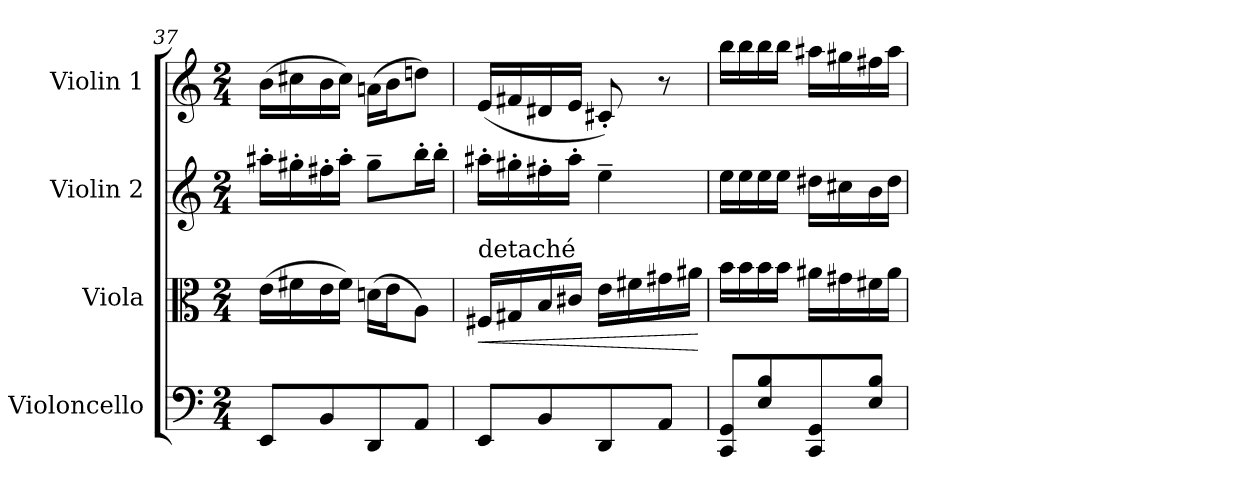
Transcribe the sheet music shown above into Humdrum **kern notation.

**kern	**dynam	**kern	**dynam	**kern	**dynam	**kern	**dynam
*part4	*part4	*part3	*part3	*part2	*part2	*part1	*part1
*staff4	*staff4	*staff3	*staff3	*staff2	*staff2	*staff1	*staff1
*I"Violoncello	*	*I"Viola	*	*I"Violin 2	*	*I"Violin 1	*
*I'Vc	*	*I'Vla	*	*I'Vln	*	*I'Vln	*
!!LO:LB:g=z
*clefF4	*	*clefC3	*	*clefG2	*	*clefG2	*
*k[]	*	*k[]	*	*k[]	*	*k[]	*
*M2/4	*	*M2/4	*	*M2/4	*	*M2/4	*
=37	=37	=37	=37	=37	=37	=37	=37
8EE/L	.	(16e\LL	.	16aa#X'\LL	.	(16b\LL	.
.	.	16f#X\	.	16gg#X'\	.	16cc#X\	.
8BB/	.	16e\	.	16ff#X'\	.	16b\	.
.	.	16f#\JJ)	.	16aa#'\JJ	.	16cc#\JJ)	.
8DD/	.	(16dn\LL	.	8gg#~\L	.	(16an\LL	.
.	.	16e\J	.	.	.	16b\J	.
8AA/J	.	8A\J)	.	16bb'\L	.	8ddn\J)	.
.	.	.	.	16bb'\JJ	.	.	.
=38	=38	=38	=38	=38	=38	=38	=38
!	!	!LO:TX:a:t=detaché	!	!	!	!	!
!	!	!	!LO:HP:b	!	!	!	!
8EE/L	.	16F#X/LL	<	16aa#X'\LL	.	(16e/LL	.
.	.	16G#X/	.	16gg#X'\	.	16f#X/	.
8BB/	.	16B/	.	16ff#X'\	.	16d#X/	.
.	.	16c#X/JJ	.	16aa#'\JJ	.	16e/JJ	.
8DD/	.	16e\LL	.	4ee~\	.	8c#X'/)	.
.	.	16f#X\	.	.	.	.	.
8AA/J	.	16g#X\	.	.	.	8r	.
.	.	16a#X\JJ	.	.	.	.	.
.	.	.	[	.	.	.	.
=39	=39	=39	=39	=39	=39	=39	=39
!	!LO:DY:b	!	!	!	!	!	!
!	!LO:DY:n=1:b	!	!LO:DY:b	!	!	!	!
!	!	!	!LO:DY:n=1:b	!	!LO:DY:b	!	!
!	!	!	!	!	!LO:DY:n=1:b	!	!LO:DY:b
!	!	!	!	!	!	!	!LO:DY:n=1:b
8CC/ 8GG/L	other-dynamics f	16b\LL	other-dynamics f	16ee\LL	other-dynamics f	16bb\LL	other-dynamics f
.	.	16b\	.	16ee\	.	16bb\	.
8E/ 8B/	.	16b\	.	16ee\	.	16bb\	.
.	.	16b\JJ	.	16ee\JJ	.	16bb\JJ	.
8CC/ 8GG/	.	16a#X\LL	.	16dd#X\LL	.	16aa#X\LL	.
.	.	16g#X\	.	16cc#X\	.	16gg#X\	.
8E/ 8B/J	.	16f#X\	.	16b\	.	16ff#X\	.
.	.	16a#\JJ	.	16dd#\JJ	.	16aa#\JJ	.
=	=	=	=	=	=	=	=
*-	*-	*-	*-	*-	*-	*-	*-
